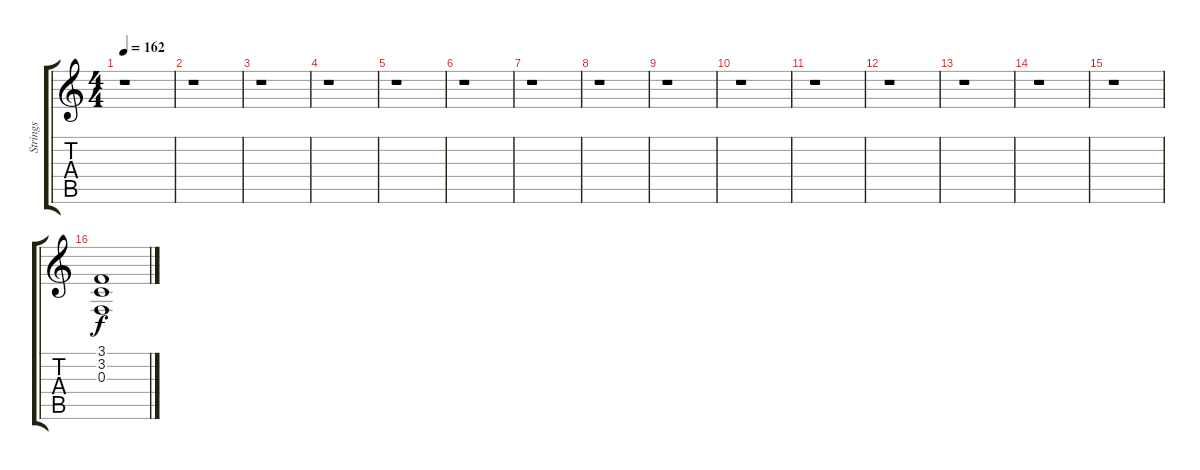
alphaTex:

\track ("Strings" "Strings") {instrument stringensemble1}
\staff {score tabs}
\tuning (D4 A3 F3 C3 G2 D2) {hide}
\ts (4 4)
\tempo 162
\clef g2
\ks c
r.1{dy f} |
r.1 |
r.1 |
r.1 |
r.1 |
r.1 |
r.1 |
r.1 |
r.1 |
r.1 |
r.1 |
r.1 |
r.1 |
r.1 |
r.1 |
(3.1 3.2 0.3).1
